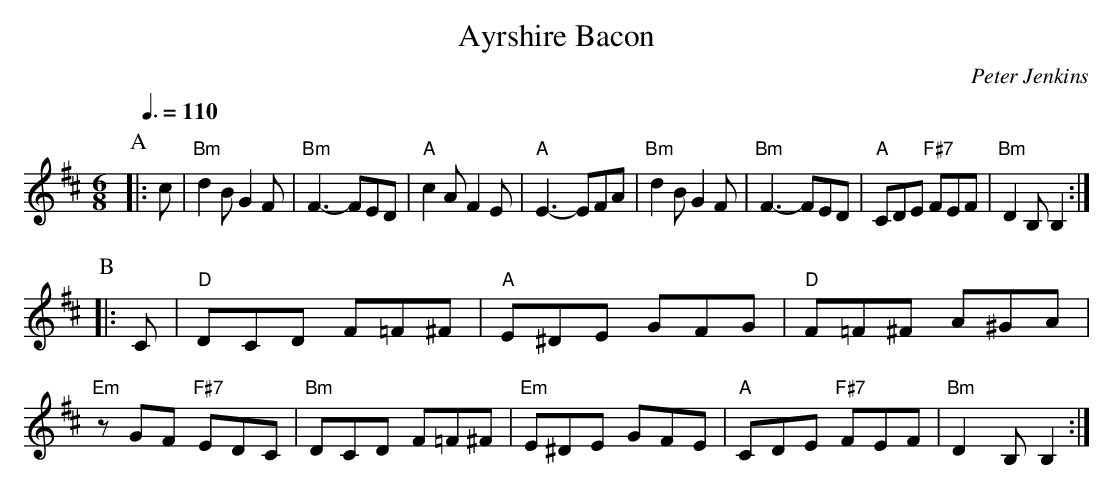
X:1
T:Ayrshire Bacon
C:Peter Jenkins
L:1/8
M:6/8
Q:3/8=110
K:Bmin
P:A
|:c | "Bm"d2B G2F | "Bm"F3- FED | "A"c2A F2E | "A"E3- EFA | "Bm"d2B G2F | "Bm"F3- FED | "A"CDE "F#7"FEF | "Bm"D2B, B,2 :| !
P:B
|:C | "D"DCD F=F^F | "A"E^DE GFG | "D"F=F^F A^GA | "Em"zGF "F#7"EDC | "Bm"DCD F=F^F | "Em"E^DE GFE | "A"CDE "F#7"FEF | "Bm"D2B, B,2 :|
